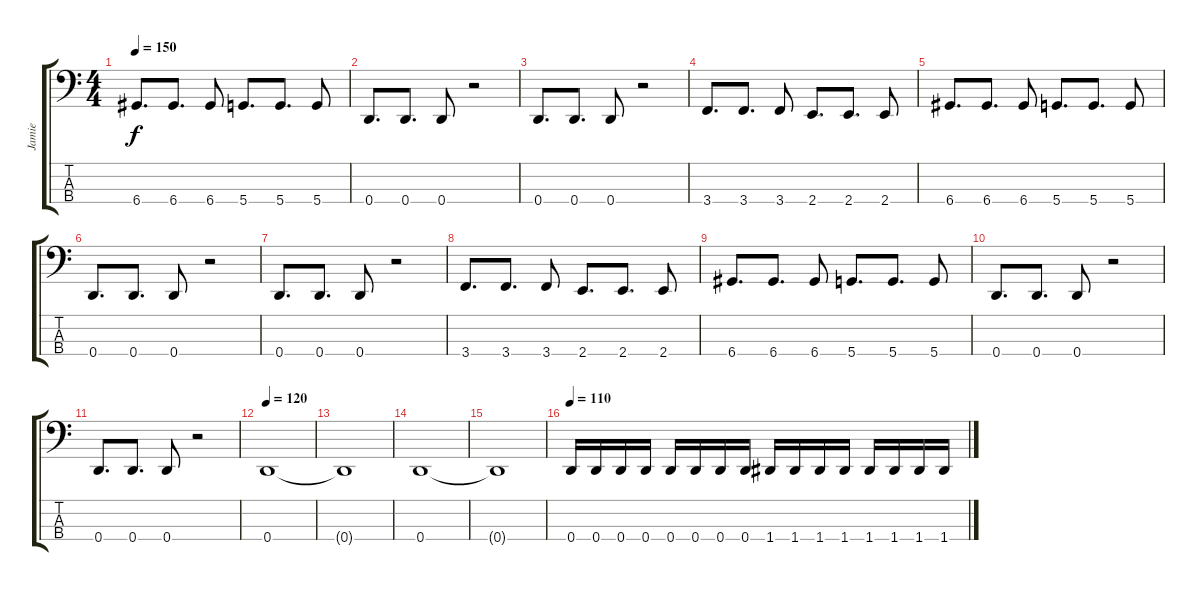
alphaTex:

\track ("Jamie" "Jamie") {instrument electricbasspick}
\staff {score tabs}
\tuning (F2 C2 G1 D1) {hide}
\ts (4 4)
\tempo 150
\clef f4
\ks c
6.4.8{d dy f} 6.4.8{d} 6.4.8 5.4.8{d} 5.4.8{d} 5.4.8 |
0.4.8{d} 0.4.8{d} 0.4.8 r.2 |
0.4.8{d} 0.4.8{d} 0.4.8 r.2 |
3.4.8{d} 3.4.8{d} 3.4.8 2.4.8{d} 2.4.8{d} 2.4.8 |
6.4.8{d} 6.4.8{d} 6.4.8 5.4.8{d} 5.4.8{d} 5.4.8 |
0.4.8{d} 0.4.8{d} 0.4.8 r.2 |
0.4.8{d} 0.4.8{d} 0.4.8 r.2 |
3.4.8{d} 3.4.8{d} 3.4.8 2.4.8{d} 2.4.8{d} 2.4.8 |
6.4.8{d} 6.4.8{d} 6.4.8 5.4.8{d} 5.4.8{d} 5.4.8 |
0.4.8{d} 0.4.8{d} 0.4.8 r.2 |
0.4.8{d} 0.4.8{d} 0.4.8 r.2 |
\tempo 120
0.4.1 |
0.4{t}.1 |
0.4.1 |
0.4{t}.1 |
\tempo 110
0.4.16 0.4.16 0.4.16 0.4.16 0.4.16 0.4.16 0.4.16 0.4.16 1.4.16 1.4.16 1.4.16 1.4.16 1.4.16 1.4.16 1.4.16 1.4.16
